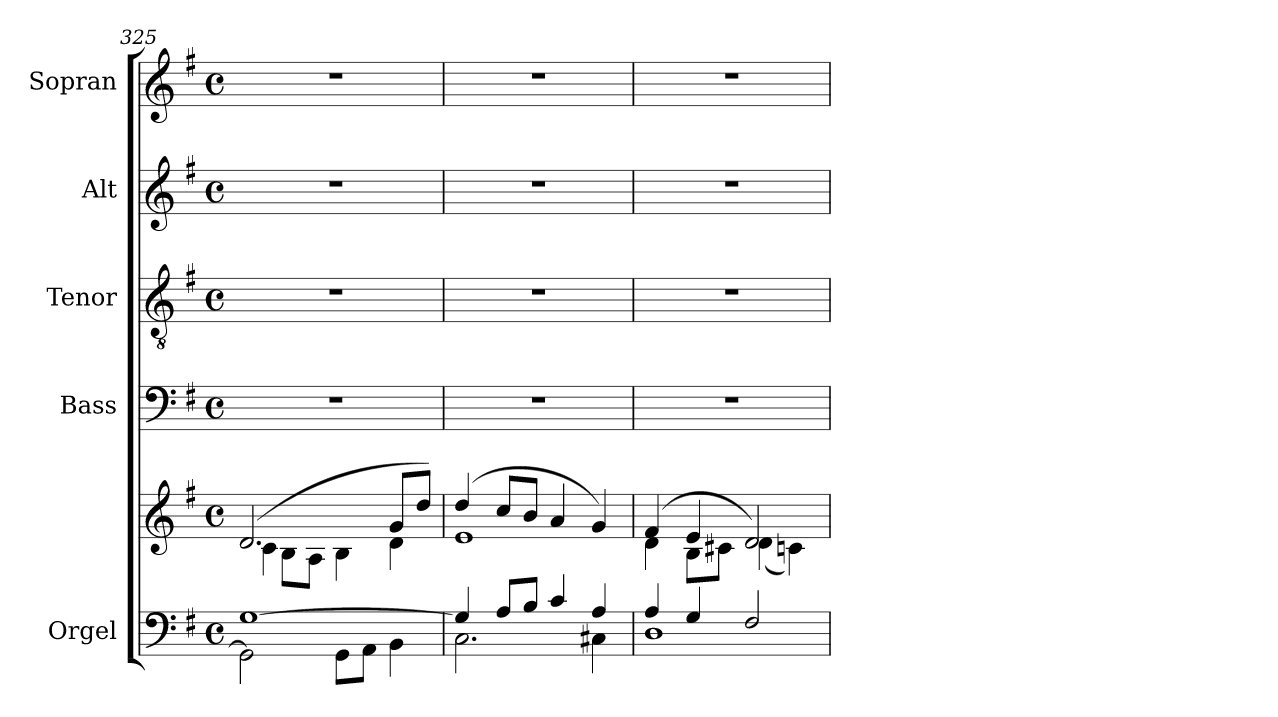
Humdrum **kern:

**kern	**kern	**kern	**kern	**kern	**kern
*part5	*part5	*part4	*part3	*part2	*part1
*staff6	*staff5	*staff4	*staff3	*staff2	*staff1
*I"Orgel	*	*I"Bass	*I"Tenor	*I"Alt	*I"Sopran
*I'Org.	*	*I'B.	*I'T.	*I'A.	*I'S.
*clefF4	*clefG2	*clefF4	*clefGv2	*clefG2	*clefG2
*k[f#]	*k[f#]	*k[f#]	*k[f#]	*k[f#]	*k[f#]
*G:	*G:	*G:	*G:	*G:	*G:
*M4/4	*M4/4	*M4/4	*M4/4	*M4/4	*M4/4
*met(c)	*met(c)	*met(c)	*met(c)	*met(c)	*met(c)
=325	=325	=325	=325	=325	=325
*^	*^	*	*	*	*
[>1G	2GG\]	(2.d/	4c\	1r	1r	1r	1r
.	.	.	8B\L	.	.	.	.
.	.	.	8A\J	.	.	.	.
.	8GG\L	.	4B\	.	.	.	.
.	8AA\J	.	.	.	.	.	.
.	4BB\	8g/L	4d\	.	.	.	.
.	.	8dd/J)	.	.	.	.	.
=326	=326	=326	=326	=326	=326	=326	=326
4G/]	2.C\	(4dd/	1e	1r	1r	1r	1r
8A/L	.	8cc/L	.	.	.	.	.
8B/J	.	8b/J	.	.	.	.	.
4c/	.	4a/	.	.	.	.	.
4A/	4C#X\	4g/)	.	.	.	.	.
!!LO:LB:g=z
=327	=327	=327	=327	=327	=327	=327	=327
4A/	1D	(4f#/	4d\	1r	1r	1r	1r
4G/	.	4e/	8B\L	.	.	.	.
.	.	.	8c#X\J	.	.	.	.
2F#/	.	2d/)	(<4d\	.	.	.	.
.	.	.	4cn\)	.	.	.	.
*v	*v	*	*	*	*	*	*
*	*v	*v	*	*	*	*
=	=	=	=	=	=
*-	*-	*-	*-	*-	*-
